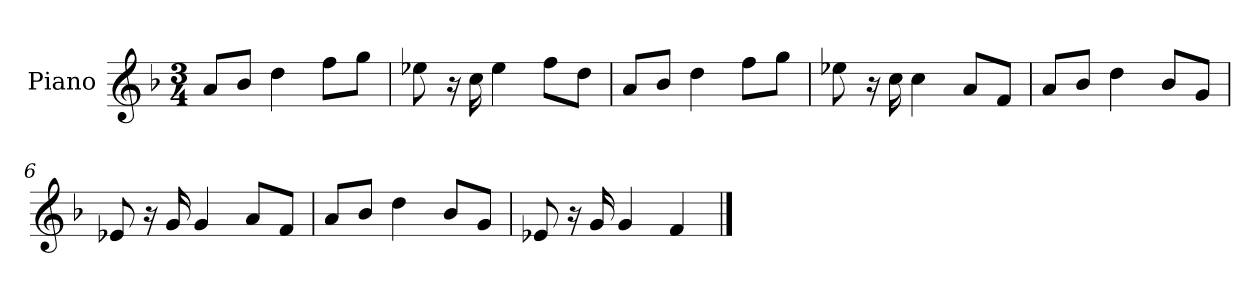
**kern
*part1
*staff1
*I"Piano
*I'P-no
*clefG2
*k[b-]
*M3/4
*MM184
=1
8a/L
8b-/J
4dd\
8ff\L
8gg\J
=2
8ee-X\
16r
16cc\
4ee-\
8ff\L
8dd\J
=3
8a/L
8b-/J
4dd\
8ff\L
8gg\J
=4
8ee-X\
16r
16cc\
4cc\
8a/L
8f/J
=5
8a/L
8b-/J
4dd\
8b-/L
8g/J
=6
8e-X/
16r
16g/
4g/
8a/L
8f/J
!!LO:LB:g=z
=7
8a/L
8b-/J
4dd\
8b-/L
8g/J
=8
8e-X/
16r
16g/
4g/
4f/
==
*-
